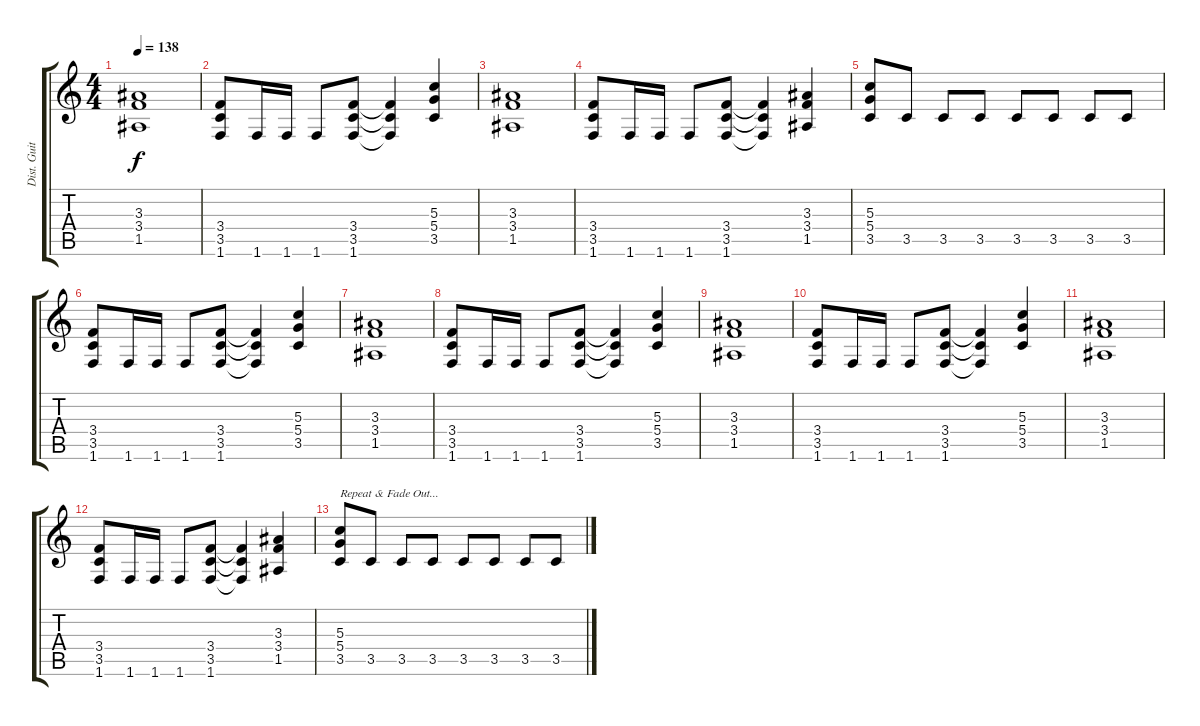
\track ("Dist. Guitar 2" "Dist. Guit") {instrument distortionguitar}
\staff {score tabs}
\tuning (E4 B3 G3 D3 A2 E2) {hide}
\ts (4 4)
\tempo 138
\clef g2
\ks c
(3.3 3.4 1.5).1{dy f} |
(3.4 3.5 1.6).8 1.6.16 1.6.16 1.6.8 (3.4 3.5 1.6).8 (3.4{t} 3.5{t} 1.6{t}).4 (5.3 5.4 3.5).4 |
(3.3 3.4 1.5).1 |
(3.4 3.5 1.6).8 1.6.16 1.6.16 1.6.8 (3.4 3.5 1.6).8 (3.4{t} 3.5{t} 1.6{t}).4 (3.3 3.4 1.5).4 |
(5.3 5.4 3.5).8 3.5.8 3.5.8 3.5.8 3.5.8 3.5.8 3.5.8 3.5.8 |
(3.4 3.5 1.6).8 1.6.16 1.6.16 1.6.8 (3.4 3.5 1.6).8 (3.4{t} 3.5{t} 1.6{t}).4 (5.3 5.4 3.5).4 |
(3.3 3.4 1.5).1 |
(3.4 3.5 1.6).8 1.6.16 1.6.16 1.6.8 (3.4 3.5 1.6).8 (3.4{t} 3.5{t} 1.6{t}).4 (5.3 5.4 3.5).4 |
(3.3 3.4 1.5).1 |
(3.4 3.5 1.6).8 1.6.16 1.6.16 1.6.8 (3.4 3.5 1.6).8 (3.4{t} 3.5{t} 1.6{t}).4 (5.3 5.4 3.5).4 |
(3.3 3.4 1.5).1 |
(3.4 3.5 1.6).8 1.6.16 1.6.16 1.6.8 (3.4 3.5 1.6).8 (3.4{t} 3.5{t} 1.6{t}).4 (3.3 3.4 1.5).4 |
(5.3 5.4 3.5).8{txt "Repeat & Fade Out..."} 3.5.8 3.5.8 3.5.8 3.5.8 3.5.8 3.5.8 3.5.8
